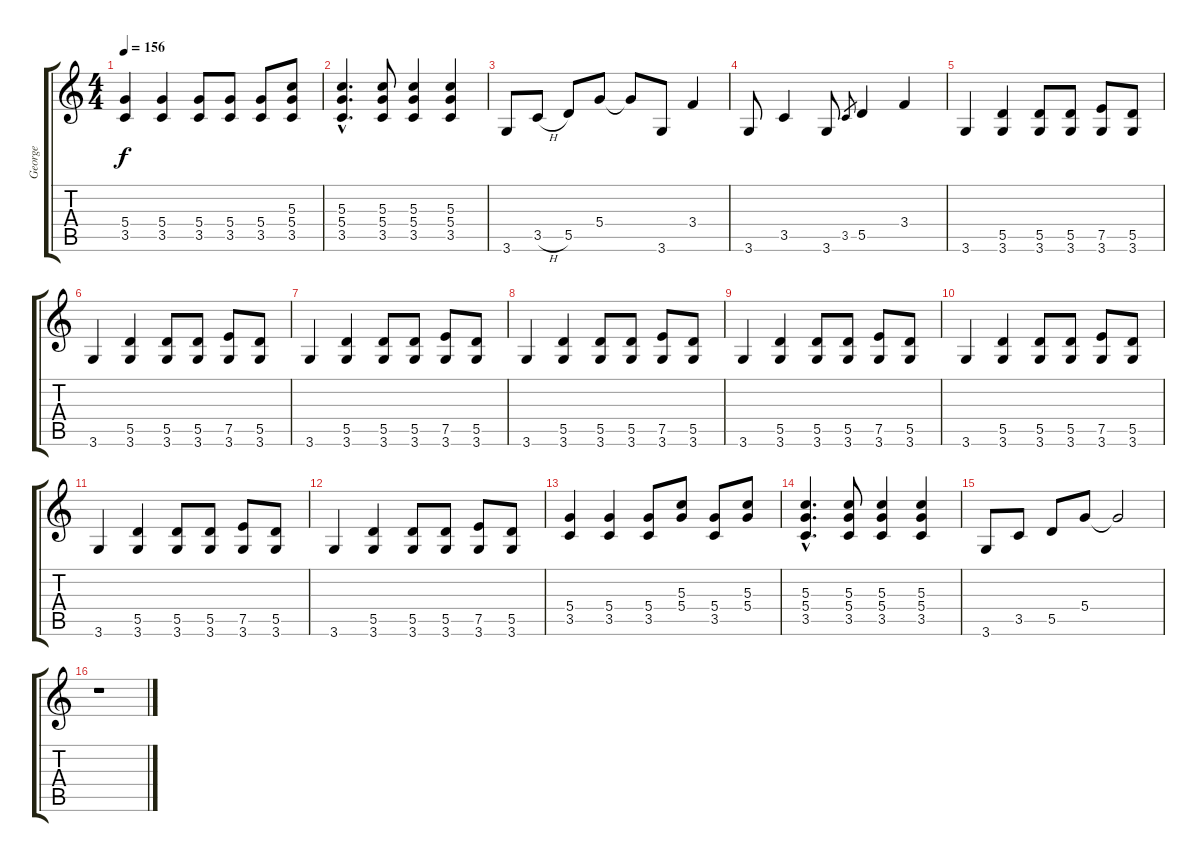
\track ("George" "George") {instrument overdrivenguitar}
\staff {score tabs}
\tuning (E4 B3 G3 D3 A2 E2) {hide}
\ts (4 4)
\tempo 156
\clef g2
\ks c
(5.4 3.5).4{dy f} (5.4 3.5).4 (5.4 3.5).8 (5.4 3.5).8 (5.4 3.5).8 (5.3 5.4 3.5).8 |
(5.3{hac} 5.4{hac} 3.5{hac}).4{d} (5.3 5.4 3.5).8 (5.3 5.4 3.5).4 (5.3 5.4 3.5).4 |
3.6.8 3.5{h}.8 5.5.8 5.4.8 5.4{t}.8 3.6.8 3.4.4 |
3.6.8 3.5.4 3.6.8 3.5.8{gr} 5.5.4 3.4.4 |
3.6.4 (5.5 3.6).4 (5.5 3.6).8 (5.5 3.6).8 (7.5 3.6).8 (5.5 3.6).8 |
3.6.4 (5.5 3.6).4 (5.5 3.6).8 (5.5 3.6).8 (7.5 3.6).8 (5.5 3.6).8 |
3.6.4 (5.5 3.6).4 (5.5 3.6).8 (5.5 3.6).8 (7.5 3.6).8 (5.5 3.6).8 |
3.6.4 (5.5 3.6).4 (5.5 3.6).8 (5.5 3.6).8 (7.5 3.6).8 (5.5 3.6).8 |
3.6.4 (5.5 3.6).4 (5.5 3.6).8 (5.5 3.6).8 (7.5 3.6).8 (5.5 3.6).8 |
3.6.4 (5.5 3.6).4 (5.5 3.6).8 (5.5 3.6).8 (7.5 3.6).8 (5.5 3.6).8 |
3.6.4 (5.5 3.6).4 (5.5 3.6).8 (5.5 3.6).8 (7.5 3.6).8 (5.5 3.6).8 |
3.6.4 (5.5 3.6).4 (5.5 3.6).8 (5.5 3.6).8 (7.5 3.6).8 (5.5 3.6).8 |
(5.4 3.5).4 (5.4 3.5).4 (5.4 3.5).8 (5.3 5.4).8 (5.4 3.5).8 (5.3 5.4).8 |
(5.3{hac} 5.4{hac} 3.5{hac}).4{d} (5.3 5.4 3.5).8 (5.3 5.4 3.5).4 (5.3 5.4 3.5).4 |
3.6.8 3.5.8 5.5.8 5.4.8 5.4{t}.2 |
r.1
